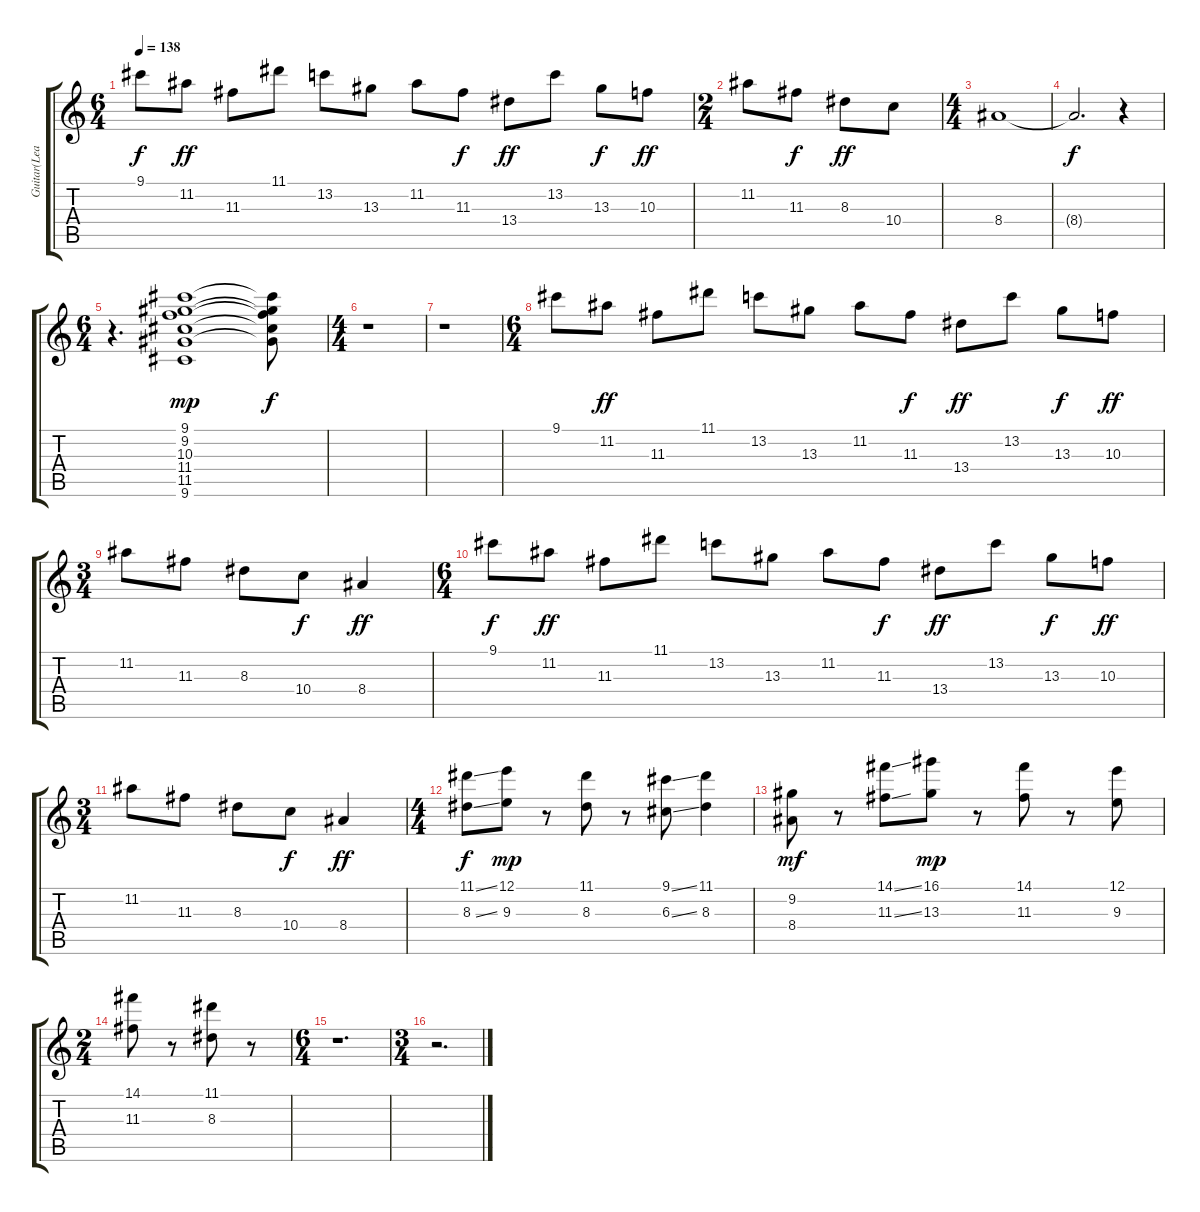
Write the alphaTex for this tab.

\track ("Guitar(Lead)" "Guitar(Lea") {instrument distortionguitar}
\staff {score tabs}
\tuning (E4 B3 G3 D3 A2 E2) {hide}
\ts (6 4)
\tempo 138
\clef g2
\ks c
9.1.8{dy f} 11.2.8{dy ff} 11.3.8 11.1.8 13.2.8 13.3.8 11.2.8 11.3.8{dy f} 13.4.8{dy ff} 13.2.8 13.3.8{dy f} 10.3.8{dy ff} |
\ts (2 4)
11.2.8 11.3.8{dy f} 8.3.8{dy ff} 10.4.8 |
\ts (4 4)
8.4.1 |
8.4{t}.2{d dy f} r.4 |
\ts (6 4)
r.4{d} (9.1 9.2 10.3 11.4 11.5 9.6).1{dy mp} (9.1{t} 9.2{t} 10.3{t} 11.4{t} 11.5{t}).8{dy f} |
\ts (4 4)
r.1 |
r.1 |
\ts (6 4)
9.1.8 11.2.8{dy ff} 11.3.8 11.1.8 13.2.8 13.3.8 11.2.8 11.3.8{dy f} 13.4.8{dy ff} 13.2.8 13.3.8{dy f} 10.3.8{dy ff} |
\ts (3 4)
11.2.8 11.3.8 8.3.8 10.4.8{dy f} 8.4.4{dy ff} |
\ts (6 4)
9.1.8{dy f} 11.2.8{dy ff} 11.3.8 11.1.8 13.2.8 13.3.8 11.2.8 11.3.8{dy f} 13.4.8{dy ff} 13.2.8 13.3.8{dy f} 10.3.8{dy ff} |
\ts (3 4)
11.2.8 11.3.8 8.3.8 10.4.8{dy f} 8.4.4{dy ff} |
\ts (4 4)
(11.1{ss} 8.3{ss}).8{dy f} (12.1 9.3).8{dy mp} r.8 (11.1 8.3).8{balance 0} r.8 (9.1{ss} 6.3{ss}).8 (11.1 8.3).4 |
(9.2 8.4).8{dy mf} r.8 (14.1{ss} 11.3{ss}).8 (16.1 13.3).8{dy mp} r.8 (14.1 11.3).8 r.8 (12.1 9.3).8 |
\ts (2 4)
(14.1 11.3).8 r.8 (11.1 8.3).8 r.8 |
\ts (6 4)
r.1{d} |
\ts (3 4)
r.2{d}
